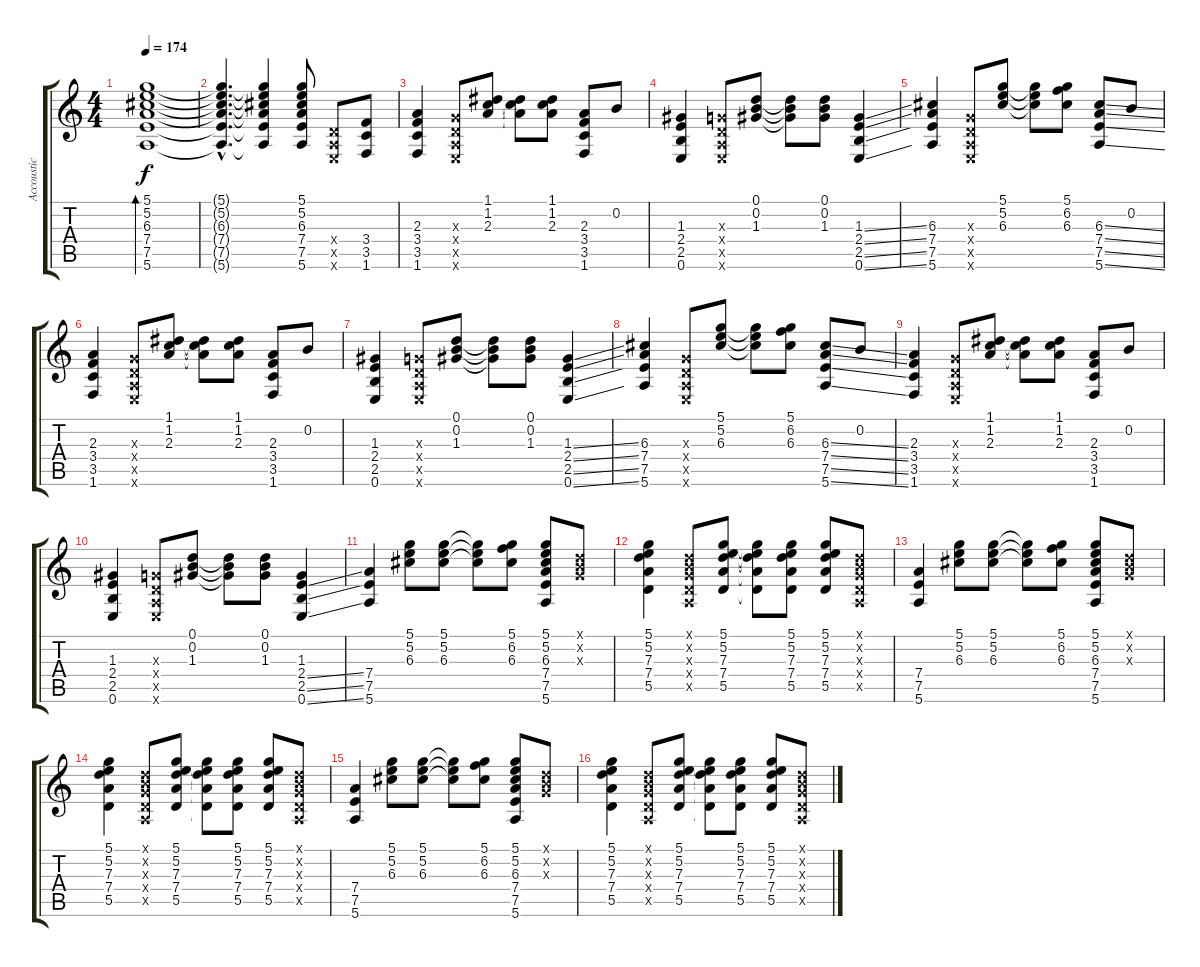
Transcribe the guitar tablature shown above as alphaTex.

\track ("Accoustic" "Accoustic") {instrument acousticguitarsteel}
\staff {score tabs}
\tuning (D4 B3 G3 D3 A2 E2) {hide}
\ts (4 4)
\tempo 174
\clef g2
\ks c
(5.1 5.2 6.3 7.4 7.5 5.6).1{bd 480 dy f instrument acousticguitarsteel} |
(5.1{hac t} 5.2{hac t} 6.3{hac t} 7.4{hac t} 7.5{hac t} 5.6{hac t}).4{d} (5.1{t} 5.2{t} 6.3{t} 7.4{t} 7.5{t} 5.6{t}).4 (5.1 5.2 6.3 7.4 7.5 5.6).8 (0.4{x} 0.5{x} 0.6{x}).8 (3.4 3.5 1.6).8 |
(2.3 3.4 3.5 1.6).4 (0.3{x} 0.4{x} 0.5{x} 0.6{x}).8 (1.1 1.2 2.3).8 (1.1{t} 1.2{t} 2.3{t}).8 (1.1 1.2 2.3).8 (2.3 3.4 3.5 1.6).8 0.2.8 |
(1.3 2.4 2.5 0.6).4 (0.3{x} 0.4{x} 0.5{x} 0.6{x}).8 (0.1 0.2 1.3).8 (0.1{t} 0.2{t} 1.3{t}).8 (0.1 0.2 1.3).8 (1.3{ss} 2.4{ss} 2.5{ss} 0.6{ss}).4 |
(6.3 7.4 7.5 5.6).4 (0.3{x} 0.4{x} 0.5{x} 0.6{x}).8 (5.1 5.2 6.3).8 (5.1{t} 5.2{t} 6.3{t}).8 (5.1 6.2 6.3).8 (6.3{ss} 7.4{ss} 7.5{ss} 5.6{ss}).8 0.2.8 |
(2.3 3.4 3.5 1.6).4 (0.3{x} 0.4{x} 0.5{x} 0.6{x}).8 (1.1 1.2 2.3).8 (1.1{t} 1.2{t} 2.3{t}).8 (1.1 1.2 2.3).8 (2.3 3.4 3.5 1.6).8 0.2.8 |
(1.3 2.4 2.5 0.6).4 (0.3{x} 0.4{x} 0.5{x} 0.6{x}).8 (0.1 0.2 1.3).8 (0.1{t} 0.2{t} 1.3{t}).8 (0.1 0.2 1.3).8 (1.3{ss} 2.4{ss} 2.5{ss} 0.6{ss}).4 |
(6.3 7.4 7.5 5.6).4 (0.3{x} 0.4{x} 0.5{x} 0.6{x}).8 (5.1 5.2 6.3).8 (5.1{t} 5.2{t} 6.3{t}).8 (5.1 6.2 6.3).8 (6.3{ss} 7.4{ss} 7.5{ss} 5.6{ss}).8 0.2.8 |
(2.3 3.4 3.5 1.6).4 (0.3{x} 0.4{x} 0.5{x} 0.6{x}).8 (1.1 1.2 2.3).8 (1.1{t} 1.2{t} 2.3{t}).8 (1.1 1.2 2.3).8 (2.3 3.4 3.5 1.6).8 0.2.8 |
(1.3 2.4 2.5 0.6).4 (0.3{x} 0.4{x} 0.5{x} 0.6{x}).8 (0.1 0.2 1.3).8 (0.1{t} 0.2{t} 1.3{t}).8 (0.1 0.2 1.3).8 (1.3 2.4{ss} 2.5{ss} 0.6{ss}).4 |
(7.4 7.5 5.6).4 (5.1 5.2 6.3).8 (5.1 5.2 6.3).8 (5.1{t} 5.2{t} 6.3{t}).8 (5.1 6.2 6.3).8 (5.1 5.2 6.3 7.4 7.5 5.6).8 (0.1{x} 0.2{x} 0.3{x}).8 |
(5.1 5.2 7.3 7.4 5.5).4 (0.1{x} 0.2{x} 0.3{x} 0.4{x} 0.5{x}).8 (5.1 5.2 7.3 7.4 5.5).8 (5.1{t} 5.2{t} 7.3{t} 7.4{t} 5.5{t}).8 (5.1 5.2 7.3 7.4 5.5).8 (5.1 5.2 7.3 7.4 5.5).8 (0.1{x} 0.2{x} 0.3{x} 0.4{x} 0.5{x}).8 |
(7.4 7.5 5.6).4 (5.1 5.2 6.3).8 (5.1 5.2 6.3).8 (5.1{t} 5.2{t} 6.3{t}).8 (5.1 6.2 6.3).8 (5.1 5.2 6.3 7.4 7.5 5.6).8 (0.1{x} 0.2{x} 0.3{x}).8 |
(5.1 5.2 7.3 7.4 5.5).4 (0.1{x} 0.2{x} 0.3{x} 0.4{x} 0.5{x}).8 (5.1 5.2 7.3 7.4 5.5).8 (5.1{t} 5.2{t} 7.3{t} 7.4{t} 5.5{t}).8 (5.1 5.2 7.3 7.4 5.5).8 (5.1 5.2 7.3 7.4 5.5).8 (0.1{x} 0.2{x} 0.3{x} 0.4{x} 0.5{x}).8 |
(7.4 7.5 5.6).4 (5.1 5.2 6.3).8 (5.1 5.2 6.3).8 (5.1{t} 5.2{t} 6.3{t}).8 (5.1 6.2 6.3).8 (5.1 5.2 6.3 7.4 7.5 5.6).8 (0.1{x} 0.2{x} 0.3{x}).8 |
(5.1 5.2 7.3 7.4 5.5).4 (0.1{x} 0.2{x} 0.3{x} 0.4{x} 0.5{x}).8 (5.1 5.2 7.3 7.4 5.5).8 (5.1{t} 5.2{t} 7.3{t} 7.4{t} 5.5{t}).8 (5.1 5.2 7.3 7.4 5.5).8 (5.1 5.2 7.3 7.4 5.5).8 (0.1{x} 0.2{x} 0.3{x} 0.4{x} 0.5{x}).8
